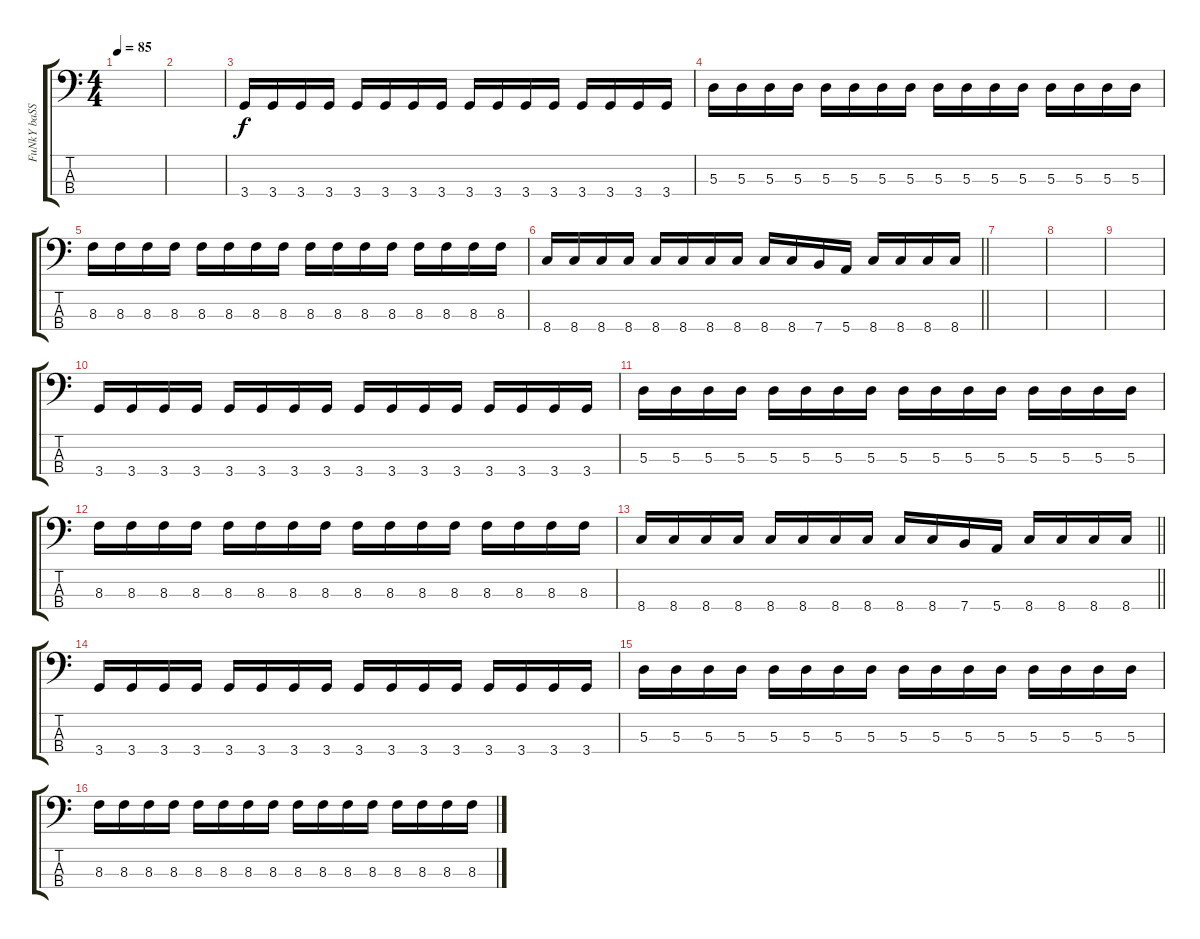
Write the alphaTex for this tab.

\track ("FuNkY baSS:)" "FuNkY baSS") {instrument electricbassfinger}
\staff {score tabs}
\tuning (G2 D2 A1 E1) {hide}
\ts (4 4)
\tempo 85
\clef f4
\ks c
|
|
3.4.16 3.4.16 3.4.16 3.4.16 3.4.16 3.4.16 3.4.16 3.4.16 3.4.16 3.4.16 3.4.16 3.4.16 3.4.16 3.4.16 3.4.16 3.4.16 |
5.3.16 5.3.16 5.3.16 5.3.16 5.3.16 5.3.16 5.3.16 5.3.16 5.3.16 5.3.16 5.3.16 5.3.16 5.3.16 5.3.16 5.3.16 5.3.16 |
8.3.16 8.3.16 8.3.16 8.3.16 8.3.16 8.3.16 8.3.16 8.3.16 8.3.16 8.3.16 8.3.16 8.3.16 8.3.16 8.3.16 8.3.16 8.3.16 |
\barLineRight lightlight
8.4.16 8.4.16 8.4.16 8.4.16 8.4.16 8.4.16 8.4.16 8.4.16 8.4.16 8.4.16 7.4.16 5.4.16 8.4.16 8.4.16 8.4.16 8.4.16 |
|
|
|
3.4.16 3.4.16 3.4.16 3.4.16 3.4.16 3.4.16 3.4.16 3.4.16 3.4.16 3.4.16 3.4.16 3.4.16 3.4.16 3.4.16 3.4.16 3.4.16 |
5.3.16 5.3.16 5.3.16 5.3.16 5.3.16 5.3.16 5.3.16 5.3.16 5.3.16 5.3.16 5.3.16 5.3.16 5.3.16 5.3.16 5.3.16 5.3.16 |
8.3.16 8.3.16 8.3.16 8.3.16 8.3.16 8.3.16 8.3.16 8.3.16 8.3.16 8.3.16 8.3.16 8.3.16 8.3.16 8.3.16 8.3.16 8.3.16 |
\barLineRight lightlight
8.4.16 8.4.16 8.4.16 8.4.16 8.4.16 8.4.16 8.4.16 8.4.16 8.4.16 8.4.16 7.4.16 5.4.16 8.4.16 8.4.16 8.4.16 8.4.16 |
3.4.16 3.4.16 3.4.16 3.4.16 3.4.16 3.4.16 3.4.16 3.4.16 3.4.16 3.4.16 3.4.16 3.4.16 3.4.16 3.4.16 3.4.16 3.4.16 |
5.3.16 5.3.16 5.3.16 5.3.16 5.3.16 5.3.16 5.3.16 5.3.16 5.3.16 5.3.16 5.3.16 5.3.16 5.3.16 5.3.16 5.3.16 5.3.16 |
8.3.16 8.3.16 8.3.16 8.3.16 8.3.16 8.3.16 8.3.16 8.3.16 8.3.16 8.3.16 8.3.16 8.3.16 8.3.16 8.3.16 8.3.16 8.3.16
